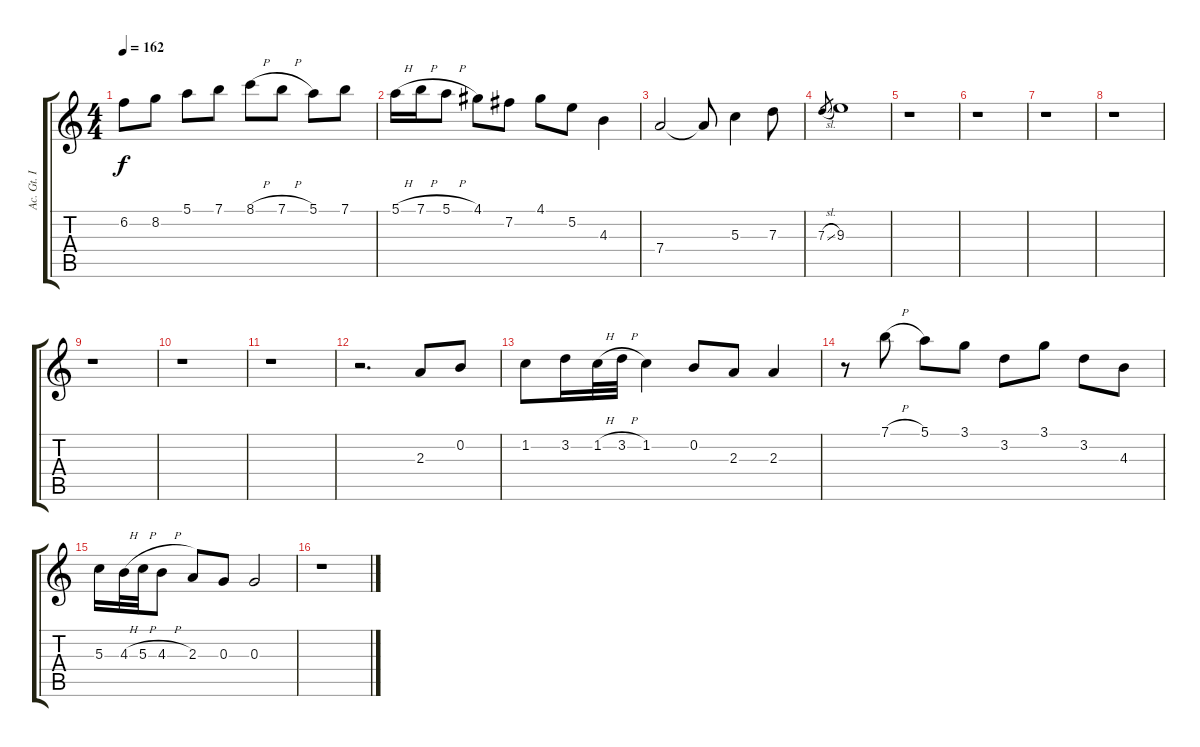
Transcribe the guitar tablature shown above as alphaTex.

\track ("Ac. Gt. I" "Ac. Gt. I") {instrument acousticguitarsteel}
\staff {score tabs}
\tuning (E4 B3 G3 D3 A2 E2) {hide}
\ts (4 4)
\tempo 162
\clef g2
\ks c
6.2.8{dy f} 8.2.8 5.1.8 7.1.8 8.1{h}.8 7.1{h}.8 5.1.8 7.1.8 |
5.1{h}.16 7.1{h}.16 5.1{h}.8 4.1.8 7.2.8 4.1.8 5.2.8 4.3.4 |
7.4.2 7.4{t}.8 5.3.4 7.3.8 |
7.3{sl}.8{gr} 9.3.1 |
r.1 |
r.1 |
r.1 |
r.1 |
r.1 |
r.1 |
r.1 |
r.2{d} 2.3.8 0.2.8 |
1.2.8 3.2.16 1.2{h}.32 3.2{h}.32 1.2.4 0.2.8 2.3.8 2.3.4 |
r.8 7.1{h}.8 5.1.8 3.1.8 3.2.8 3.1.8 3.2.8 4.3.8 |
5.3.16 4.3{h}.32 5.3{h}.32 4.3{h}.8 2.3.8 0.3.8 0.3.2 |
r.1
